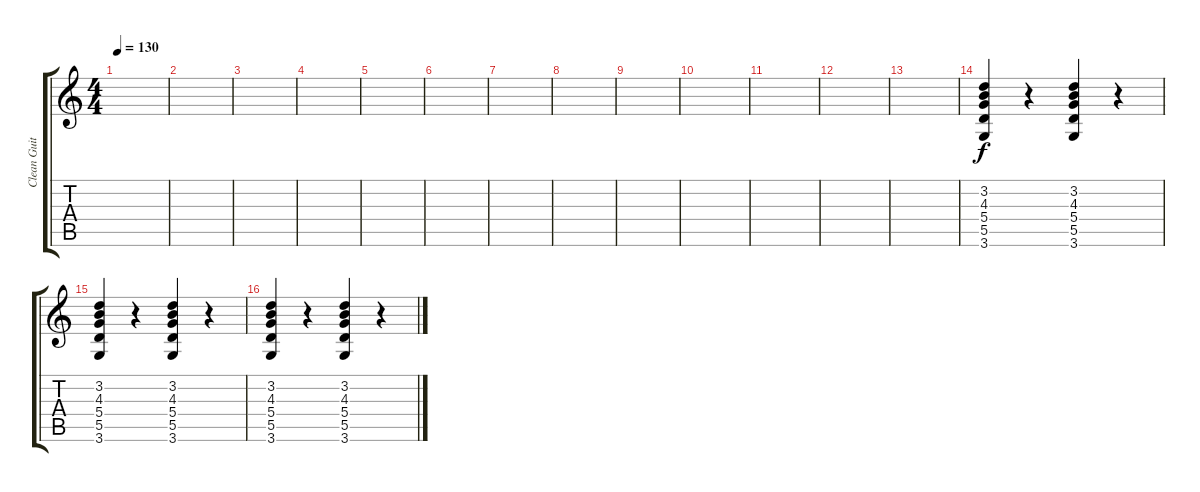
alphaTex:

\track ("Clean Guitar" "Clean Guit") {instrument electricguitarclean}
\staff {score tabs}
\tuning (E4 B3 G3 D3 A2 E2) {hide}
\ts (4 4)
\tempo 130
\clef g2
\ks c
|
|
|
|
|
|
|
|
|
|
|
|
|
(3.2 4.3 5.4 5.5 3.6).4 r.4 (3.2 4.3 5.4 5.5 3.6).4 r.4 |
(3.2 4.3 5.4 5.5 3.6).4 r.4 (3.2 4.3 5.4 5.5 3.6).4 r.4 |
(3.2 4.3 5.4 5.5 3.6).4 r.4 (3.2 4.3 5.4 5.5 3.6).4 r.4
